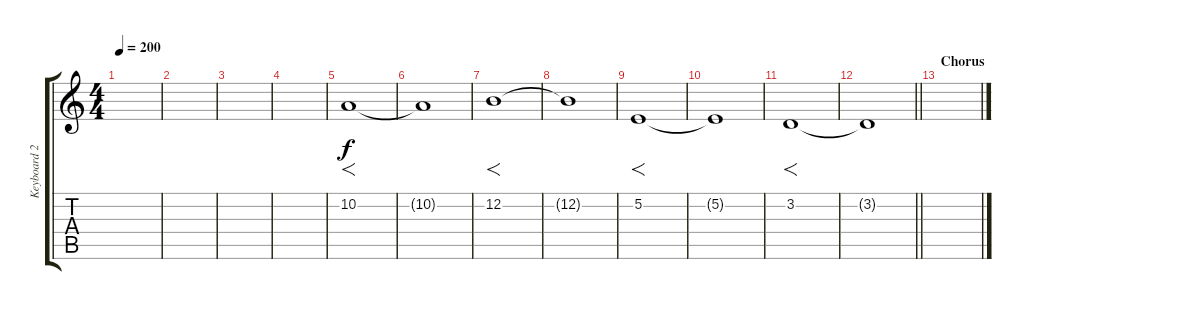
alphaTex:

\track ("Keyboard 2" "Keyboard 2") {instrument stringensemble1}
\staff {score tabs}
\tuning (E4 B3 G3 D3 A2 E2) {hide}
\ts (4 4)
\tempo 200
\clef g2
\ks c
|
|
|
|
10.2.1{f} |
10.2{t}.1 |
12.2.1{f} |
12.2{t}.1 |
5.2.1{f} |
5.2{t}.1 |
3.2.1{f} |
\barLineRight lightlight
3.2{t}.1 |
\section ("" "Chorus")
